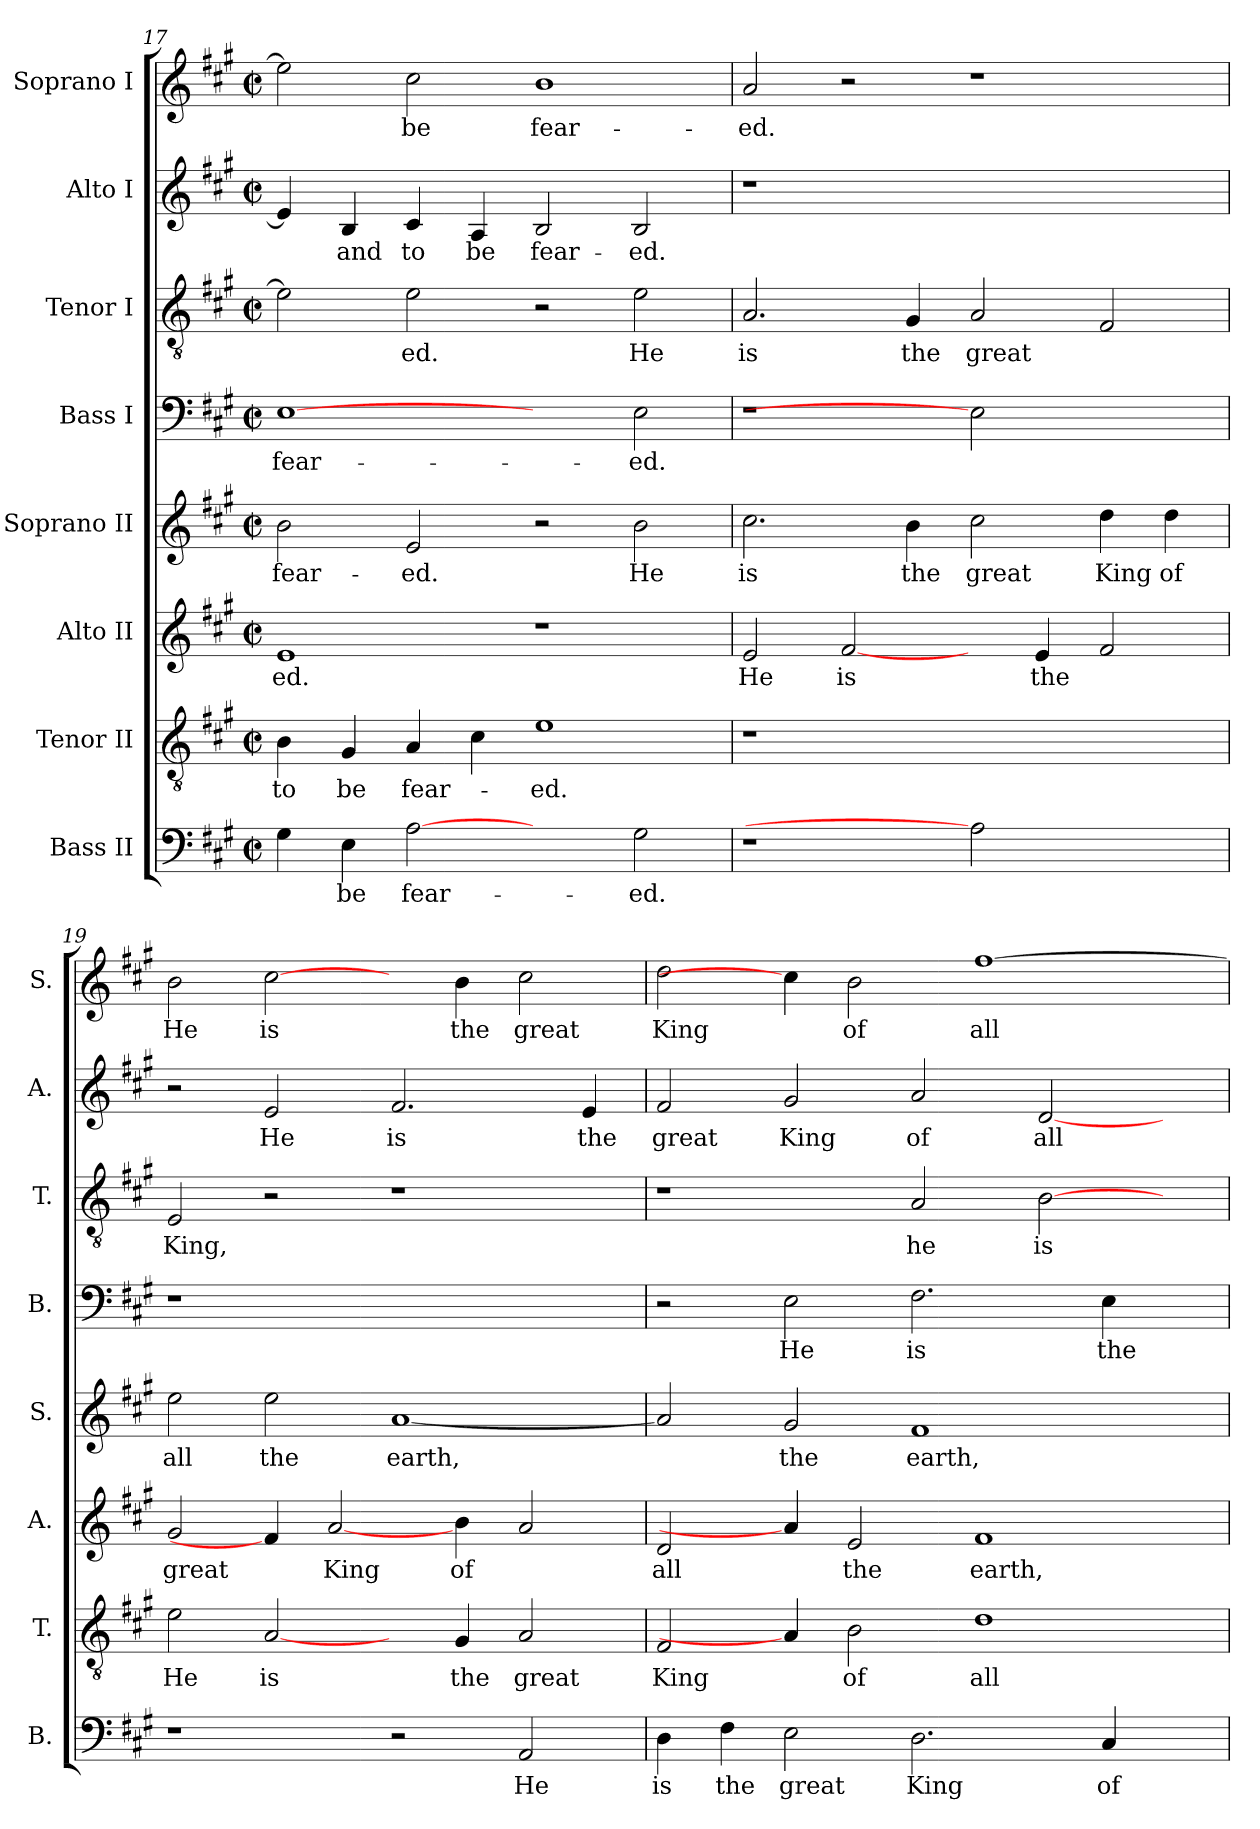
**kern	**text	**kern	**text	**kern	**text	**kern	**text	**kern	**text	**kern	**text	**kern	**text	**kern	**text
*part8	*part8	*part7	*part7	*part6	*part6	*part5	*part5	*part4	*part4	*part3	*part3	*part2	*part2	*part1	*part1
*staff8	*staff8	*staff7	*staff7	*staff6	*staff6	*staff5	*staff5	*staff4	*staff4	*staff3	*staff3	*staff2	*staff2	*staff1	*staff1
*I"Bass II	*	*I"Tenor II	*	*I"Alto II	*	*I"Soprano II	*	*I"Bass I	*	*I"Tenor I	*	*I"Alto I	*	*I"Soprano I	*
*I'B.	*	*I'T.	*	*I'A.	*	*I'S.	*	*I'B.	*	*I'T.	*	*I'A.	*	*I'S.	*
*clefF4	*	*clefGv2	*	*clefG2	*	*clefG2	*	*clefF4	*	*clefGv2	*	*clefG2	*	*clefG2	*
*	*	*ITrd7c12	*	*	*	*	*	*	*	*ITrd7c12	*	*	*	*	*
*k[f#c#g#]	*	*k[f#c#g#]	*	*k[f#c#g#]	*	*k[f#c#g#]	*	*k[f#c#g#]	*	*k[f#c#g#]	*	*k[f#c#g#]	*	*k[f#c#g#]	*
*A:	*	*A:	*	*A:	*	*A:	*	*A:	*	*A:	*	*A:	*	*A:	*
*M2/2	*	*M2/2	*	*M2/2	*	*M2/2	*	*M2/2	*	*M2/2	*	*M2/2	*	*M2/2	*
*met(c|)	*	*met(c|)	*	*met(c|)	*	*met(c|)	*	*met(c|)	*	*met(c|)	*	*met(c|)	*	*met(c|)	*
=17	=17	=17	=17	=17	=17	=17	=17	=17	=17	=17	=17	=17	=17	=17	=17
!	!	!	!LO:LY:b	!	!LO:LY:b	!	!LO:LY:b	!	!LO:LY:b	!	!	!	!	!	!
4G#\	.	4BB\	to	1e	-ed.	2b\	fear-	[1E	fear-	2E\]	.	4e/]	.	2ee\]	.
!	!LO:LY:b	!	!LO:LY:b	!	!	!	!	!	!	!	!	!	!LO:LY:b	!	!
4E\	be	4GG#/	be	.	.	.	.	.	.	.	.	4B/	and	.	.
!	!LO:LY:b	!	!LO:LY:b	!	!	!	!LO:LY:b	!	!	!	!LO:LY:b	!	!LO:LY:b	!	!LO:LY:b
[2A	fear-	4AA/	fear-	.	.	2e/	-ed.	.	.	2E\	-ed.	4c#/	to	2cc#\	be
!	!	!	!	!	!	!	!	!	!	!	!	!	!LO:LY:b	!	!
.	.	4C#\	.	.	.	.	.	.	.	.	.	4A/	be	.	.
!	!	!	!LO:LY:b	!	!	!	!	!	!	!	!	!	!LO:LY:b	!	!LO:LY:b
2ryy	.	1E	-ed.	1r	.	2r	.	2ryy	.	2r	.	2B/	fear-	1b	fear-
!	!LO:LY:b	!	!	!	!	!	!LO:LY:b	!	!LO:LY:b	!	!LO:LY:b	!	!LO:LY:b	!	!
2G#\	-ed.	.	.	.	.	2b\	He	2E\	-ed.	2E\	He	2B/	-ed.	.	.
=18	=18	=18	=18	=18	=18	=18	=18	=18	=18	=18	=18	=18	=18	=18	=18
!LO:N:vis=1	!	!LO:N:vis=1	!	!	!LO:LY:b	!	!LO:LY:b	!LO:N:vis=1	!	!	!LO:LY:b	!LO:N:vis=1	!	!	!LO:LY:b
1r	.	1r	.	2e/	He	2.cc#\	is	1r	.	2.AA/	is	1r	.	2a/	-ed.
!	!	!	!	!	!LO:LY:b	!	!	!	!	!	!	!	!	!	!
.	.	.	.	[2f#/	is	.	.	.	.	.	.	.	.	2r	.
!	!	!	!	!	!	!	!LO:LY:b	!	!	!	!LO:LY:b	!	!	!	!
.	.	.	.	.	.	4b\	the	.	.	4GG#/	the	.	.	.	.
!	!	!	!	!	!	!	!LO:LY:b	!	!	!	!LO:LY:b	!	!	!	!
2A]	.	1ryy	.	4ryy	.	2cc#\	great	2E]	.	2AA/	great	1ryy	.	1r	.
!	!	!	!	!	!LO:LY:b	!	!	!	!	!	!	!	!	!	!
.	.	.	.	4e/	the	.	.	.	.	.	.	.	.	.	.
!	!	!	!	!	!	!	!LO:LY:b	!	!	!	!	!	!	!	!
2ryy	.	.	.	2f#/	.	4dd\	King	2ryy	.	2FF#/	.	.	.	.	.
!	!	!	!	!	!	!	!LO:LY:b	!	!	!	!	!	!	!	!
.	.	.	.	.	.	4dd\	of	.	.	.	.	.	.	.	.
!!LO:PB:g=z
=19	=19	=19	=19	=19	=19	=19	=19	=19	=19	=19	=19	=19	=19	=19	=19
!	!	!	!LO:LY:b	!	!LO:LY:b	!	!LO:LY:b	!LO:N:vis=1	!	!	!LO:LY:b	!	!	!	!LO:LY:b
1r	.	2E\	He	2g#/	great	2ee\	all	1r	.	2EE/	King,	2r	.	2b\	He
!	!	!	!LO:LY:b	!	!	!	!LO:LY:b	!	!	!	!	!	!LO:LY:b	!	!LO:LY:b
.	.	[2AA/	is	4f#/]	.	2ee\	the	.	.	2r	.	2e/	He	[2cc#\	is
!	!	!	!	!	!LO:LY:b	!	!	!	!	!	!	!	!	!	!
.	.	.	.	[2a/	King	.	.	.	.	.	.	.	.	.	.
!	!	!	!	!	!	!	!LO:LY:b	!	!	!	!	!	!LO:LY:b	!	!
2r	.	4ryy	.	.	.	[<1a	earth,	1ryy	.	1r	.	2.f#/	is	4ryy	.
!	!	!	!LO:LY:b	!	!LO:LY:b	!	!	!	!	!	!	!	!	!	!LO:LY:b
.	.	4GG#/	the	4b\	of	.	.	.	.	.	.	.	.	4b\	the
!	!LO:LY:b	!	!LO:LY:b	!	!	!	!	!	!	!	!	!	!	!	!LO:LY:b
2AA/	He	2AA/	great	2a/	.	.	.	.	.	.	.	.	.	2cc#\	great
!	!	!	!	!	!	!	!	!	!	!	!	!	!LO:LY:b	!	!
.	.	.	.	.	.	.	.	.	.	.	.	4e/	the	.	.
=20	=20	=20	=20	=20	=20	=20	=20	=20	=20	=20	=20	=20	=20	=20	=20
!	!LO:LY:b	!	!LO:LY:b	!	!LO:LY:b	!	!	!	!	!	!	!	!LO:LY:b	!	!LO:LY:b
4D\	is	2FF#/	King	2d/	all	2a/]	.	2r	.	1r	.	2f#/	great	2dd\	King
!	!LO:LY:b	!	!	!	!	!	!	!	!	!	!	!	!	!	!
4F#\	the	.	.	.	.	.	.	.	.	.	.	.	.	.	.
!	!LO:LY:b	!	!	!	!	!	!LO:LY:b	!	!LO:LY:b	!	!	!	!LO:LY:b	!	!
2E\	great	4AA/]	.	4a/]	.	2g#/	the	2E\	He	.	.	2g#/	King	4cc#\]	.
!	!	!	!LO:LY:b	!	!LO:LY:b	!	!	!	!	!	!	!	!	!	!LO:LY:b
.	.	2BB\	of	2e/	the	.	.	.	.	.	.	.	.	2b\	of
!	!LO:LY:b	!	!	!	!	!	!LO:LY:b	!	!LO:LY:b	!	!LO:LY:b	!	!LO:LY:b	!	!
2.D\	King	.	.	.	.	1f#	earth,	2.F#\	is	2AA/	he	2a/	of	.	.
!	!	!	!LO:LY:b	!	!LO:LY:b	!	!	!	!	!	!	!	!	!	!LO:LY:b
.	.	1D	all	1f#	earth,	.	.	.	.	.	.	.	.	[>1ff#	all
!	!	!	!	!	!	!	!	!	!	!	!LO:LY:b	!	!LO:LY:b	!	!
.	.	.	.	.	.	.	.	.	.	[>2BB\	is	[<2d/	all	.	.
!	!LO:LY:b	!	!	!	!	!	!	!	!LO:LY:b	!	!	!	!	!	!
4C#/	of	.	.	.	.	.	.	4E\	the	.	.	.	.	.	.
4ryy	.	.	.	.	.	4ryy	.	4ryy	.	4ryy	.	4ryy	.	.	.
=	=	=	=	=	=	=	=	=	=	=	=	=	=	=	=
*-	*-	*-	*-	*-	*-	*-	*-	*-	*-	*-	*-	*-	*-	*-	*-
